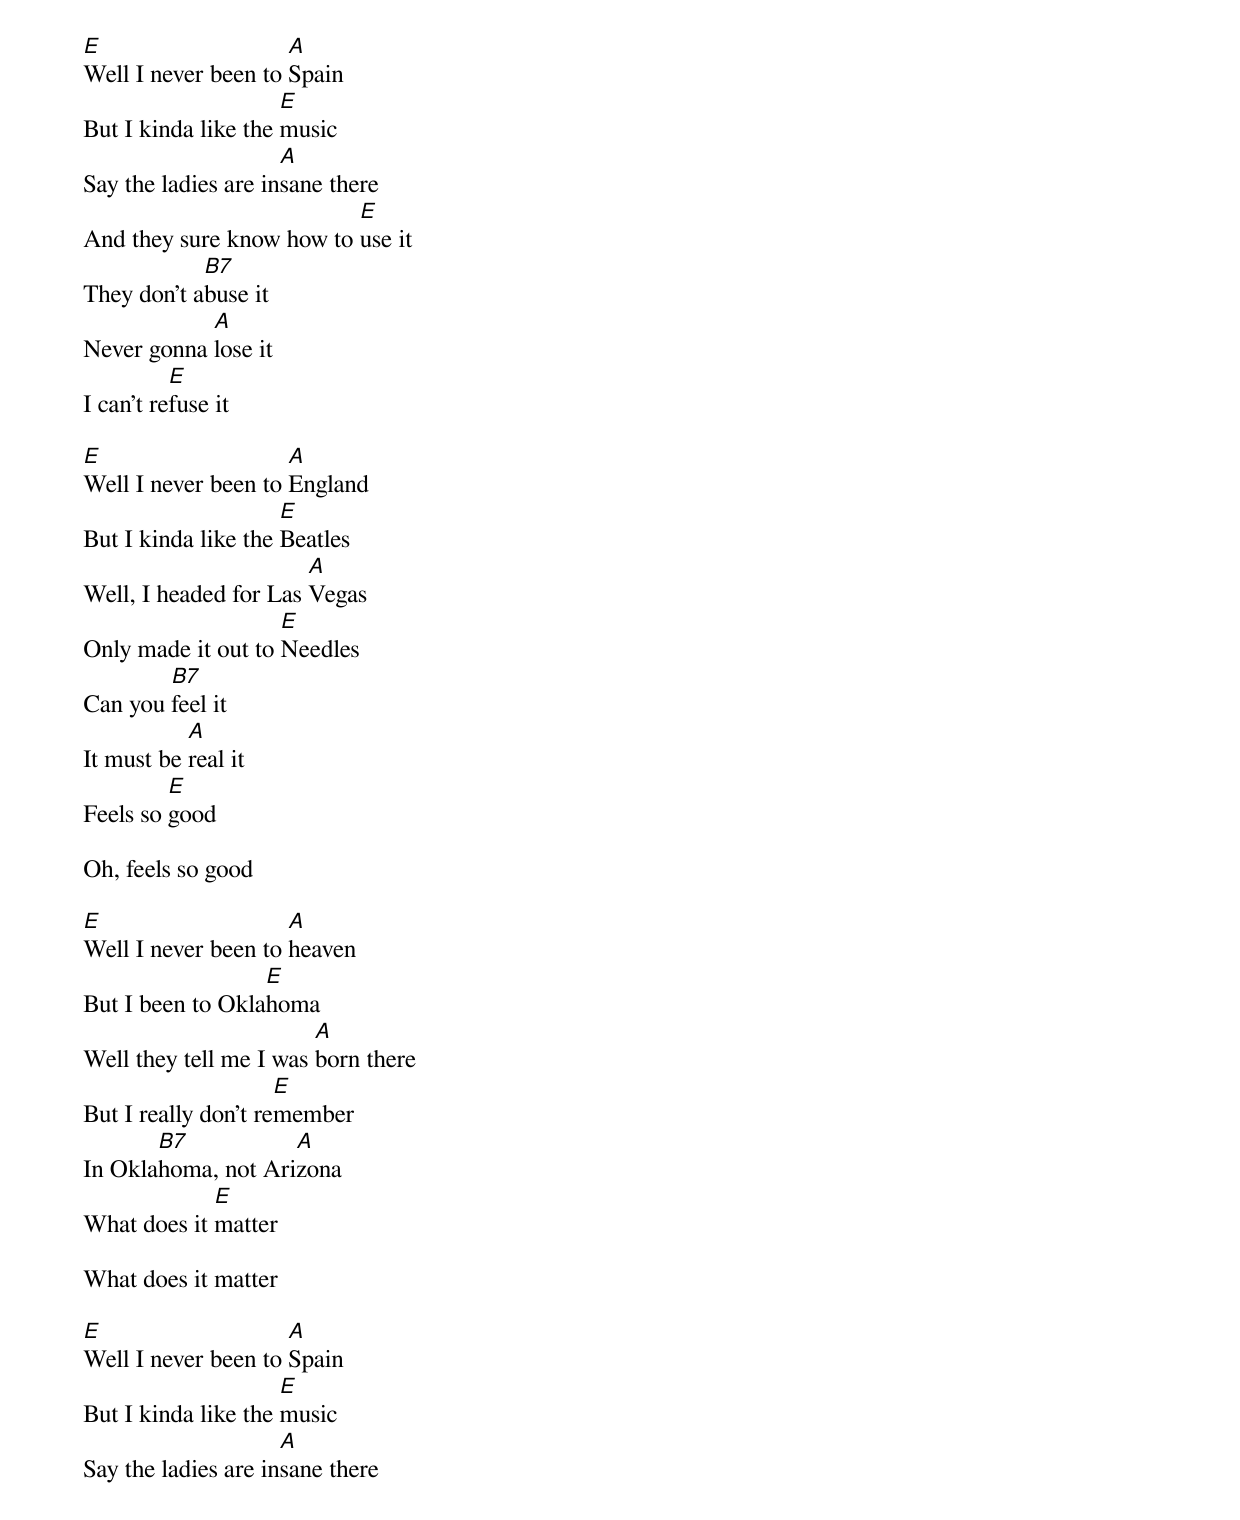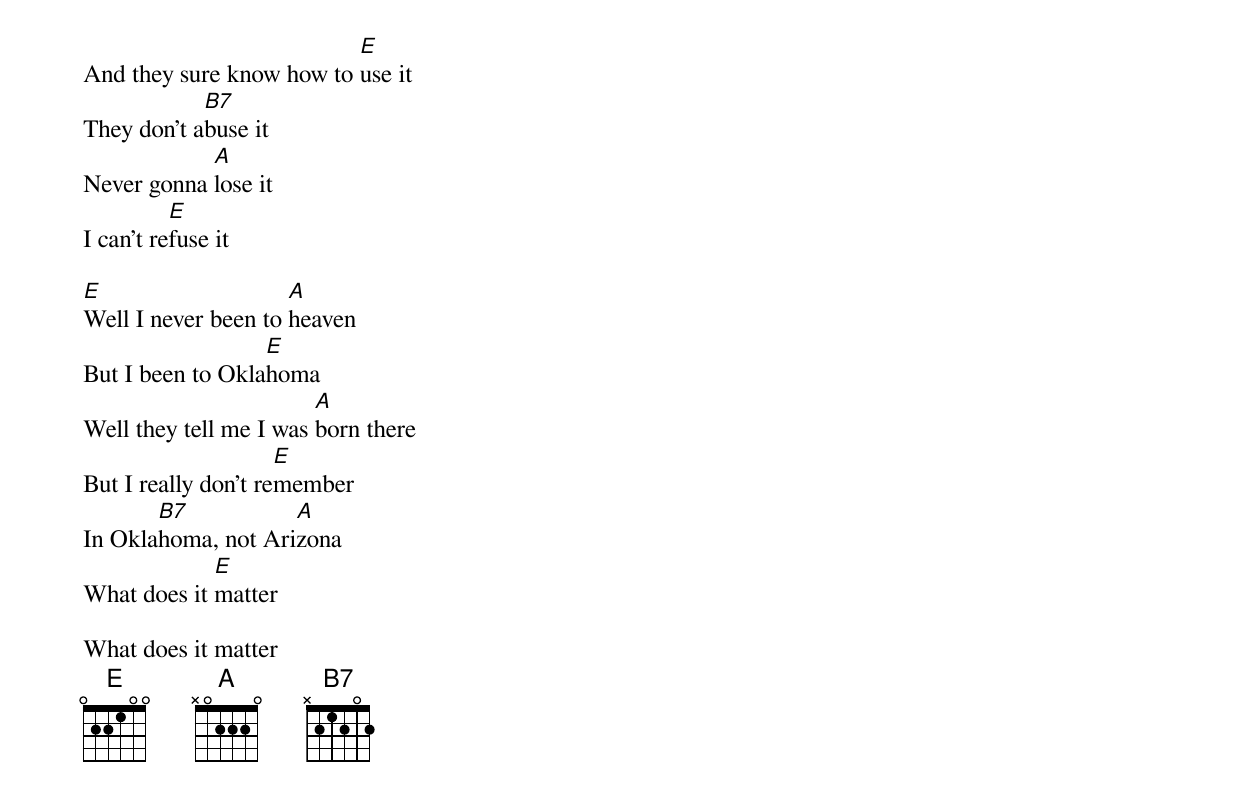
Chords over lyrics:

E                    A
Well I never been to Spain
                     E
But I kinda like the music
                     A
Say the ladies are insane there
                          E
And they sure know how to use it
            B7
They don't abuse it
            A
Never gonna lose it
          E
I can't refuse it

E                    A
Well I never been to England
                     E
But I kinda like the Beatles
                       A
Well, I headed for Las Vegas
                    E
Only made it out to Needles
        B7
Can you feel it
           A
It must be real it
         E
Feels so good

Oh, feels so good

E                    A
Well I never been to heaven
                  E
But I been to Oklahoma
                        A
Well they tell me I was born there
                     E
But I really don't remember
       B7           A
In Oklahoma, not Arizona
             E
What does it matter

What does it matter

E                    A
Well I never been to Spain
                     E
But I kinda like the music
                     A
Say the ladies are insane there
                          E
And they sure know how to use it
            B7
They don't abuse it
            A
Never gonna lose it
          E
I can't refuse it

E                    A
Well I never been to heaven
                  E
But I been to Oklahoma
                        A
Well they tell me I was born there
                     E
But I really don't remember
       B7           A
In Oklahoma, not Arizona
             E
What does it matter

What does it matter
